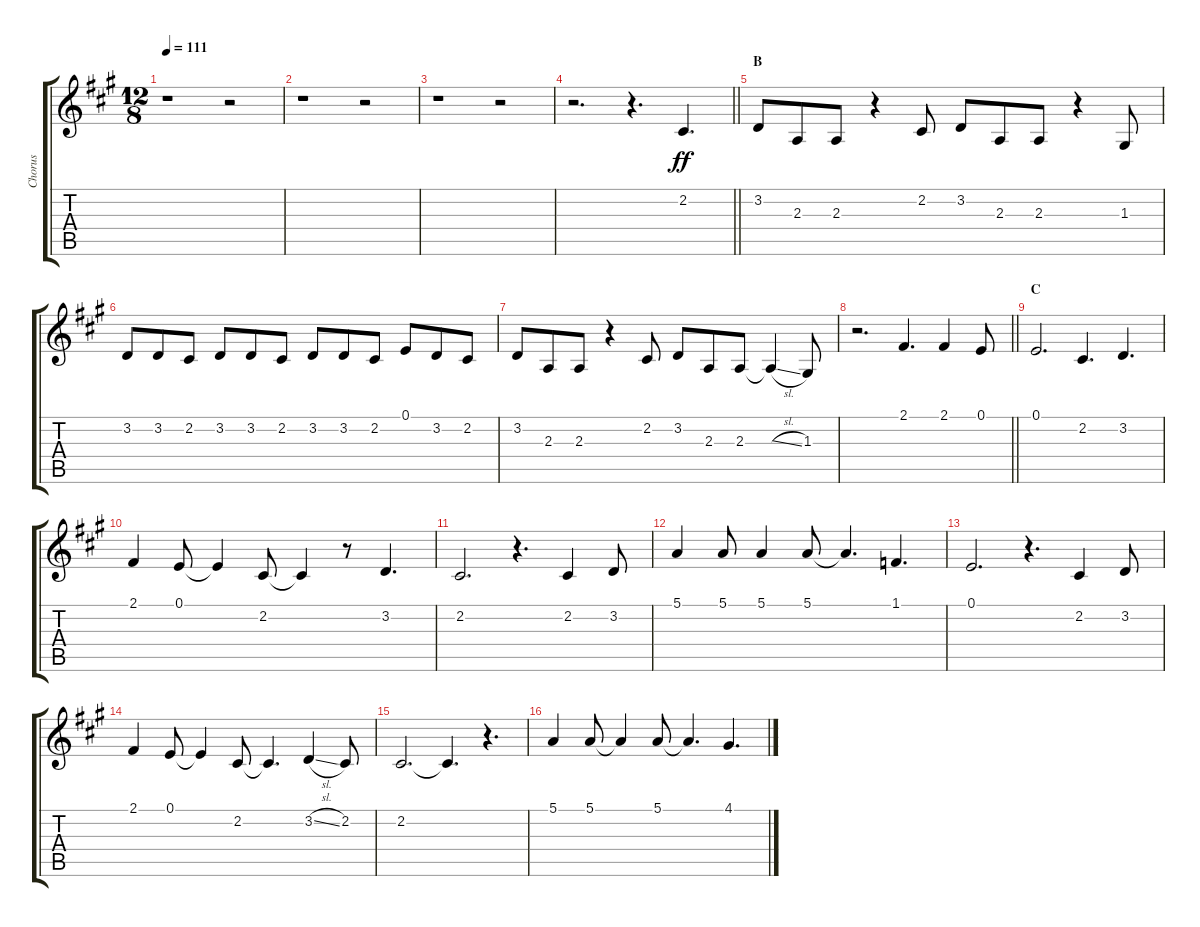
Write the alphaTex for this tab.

\track ("Chorus" "Chorus") {instrument voiceoohs}
\staff {score tabs}
\tuning (E4 B3 G3 D3 A2 E2) {hide}
\ts (12 8)
\tempo 111
\clef g2
\ks a
r.1{dy ff} r.2 |
r.1 r.2 |
r.1 r.2 |
\barLineRight lightlight
r.2{d} r.4{d} 2.2.4{d} |
\section ("" "B")
3.2.8 2.3.8 2.3.8 r.4 2.2.8 3.2.8 2.3.8 2.3.8 r.4 1.3.8 |
3.2.8 3.2.8 2.2.8 3.2.8 3.2.8 2.2.8 3.2.8 3.2.8 2.2.8 0.1.8 3.2.8 2.2.8 |
3.2.8 2.3.8 2.3.8 r.4 2.2.8 3.2.8 2.3.8 2.3.8 2.3{sl t}.4 1.3.8 |
\barLineRight lightlight
r.2{d} 2.1.4{d} 2.1.4 0.1.8 |
\section ("" "C")
0.1.2{d} 2.2.4{d} 3.2.4{d} |
2.1.4 0.1.8 0.1{t}.4 2.2.8 2.2{t}.4 r.8 3.2.4{d} |
2.2.2{d} r.4{d} 2.2.4 3.2.8 |
5.1.4 5.1.8 5.1.4 5.1.8 5.1{t}.4{d} 1.1.4{d} |
0.1.2{d} r.4{d} 2.2.4 3.2.8 |
2.1.4 0.1.8 0.1{t}.4 2.2.8 2.2{t}.4{d} 3.2{sl}.4 2.2.8 |
2.2.2{d} 2.2{t}.4{d} r.4{d} |
5.1.4 5.1.8 5.1{t}.4 5.1.8 5.1{t}.4{d} 4.1.4{d}
